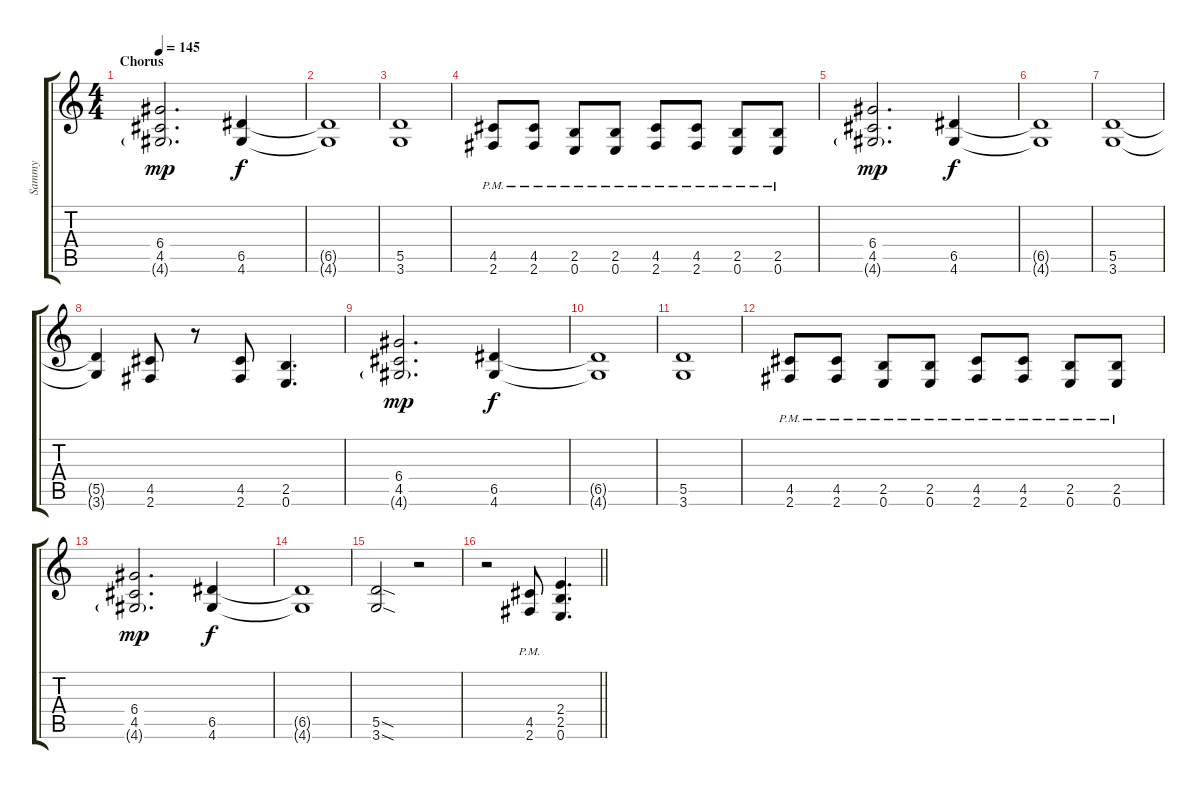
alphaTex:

\track ("Sammy" "Sammy") {instrument distortionguitar}
\staff {score tabs}
\tuning (E4 B3 G3 D3 A2 E2) {hide}
\ts (4 4)
\section ("" "Chorus")
\tempo 145
\clef g2
\ks c
(6.4 4.5 4.6{g}).2{d dy mp} (6.5 4.6).4{dy f} |
(6.5{t} 4.6{t}).1 |
(5.5 3.6).1 |
(4.5{pm} 2.6{pm}).8 (4.5{pm} 2.6{pm}).8 (2.5{pm} 0.6{pm}).8 (2.5{pm} 0.6{pm}).8 (4.5{pm} 2.6{pm}).8 (4.5{pm} 2.6{pm}).8 (2.5{pm} 0.6{pm}).8 (2.5{pm} 0.6{pm}).8 |
(6.4 4.5 4.6{g}).2{d dy mp} (6.5 4.6).4{dy f} |
(6.5{t} 4.6{t}).1 |
(5.5 3.6).1 |
(5.5{t} 3.6{t}).4 (4.5 2.6).8 r.8 (4.5 2.6).8 (2.5 0.6).4{d} |
(6.4 4.5 4.6{g}).2{d dy mp} (6.5 4.6).4{dy f} |
(6.5{t} 4.6{t}).1 |
(5.5 3.6).1 |
(4.5{pm} 2.6{pm}).8 (4.5{pm} 2.6{pm}).8 (2.5{pm} 0.6{pm}).8 (2.5{pm} 0.6{pm}).8 (4.5{pm} 2.6{pm}).8 (4.5{pm} 2.6{pm}).8 (2.5{pm} 0.6{pm}).8 (2.5{pm} 0.6{pm}).8 |
(6.4 4.5 4.6{g}).2{d dy mp} (6.5 4.6).4{dy f} |
(6.5{t} 4.6{t}).1 |
(5.5{sod} 3.6{sod}).2 r.2 |
\barLineRight lightlight
r.2 (4.5{pm} 2.6{pm}).8 (2.4 2.5 0.6).4{d}
